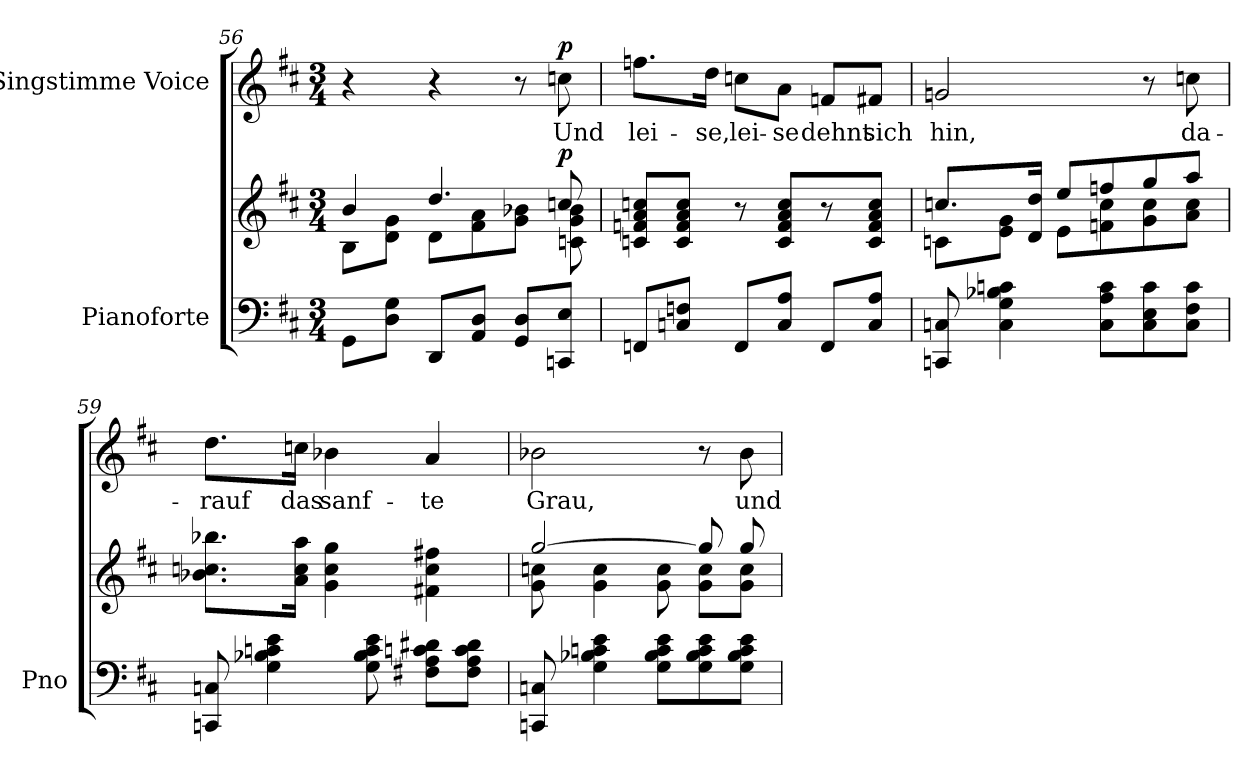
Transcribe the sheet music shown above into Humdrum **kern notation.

**kern	**kern	**dynam	**kern	**text	**dynam
*part2	*part2	*part2	*part1	*part1	*part1
*staff3	*staff2	*staff2/3	*staff1	*staff1	*staff1
*I"Pianoforte	*	*	*I"Singstimme Voice	*	*
*I'Pno	*	*	*	*	*
*clefF4	*clefG2	*	*clefG2	*	*
*k[f#c#]	*k[f#c#]	*	*k[f#c#]	*	*
*M3/4	*M3/4	*	*M3/4	*	*
=56	=56	=56	=56	=56	=56
*	*^	*	*	*	*
8GG\L	4b/	8B\L	.	4r	.	.
8D\ 8G\J	.	8d\ 8g\J	.	.	.	.
8DD/L	4.dd/	8d\L	.	4r	.	.
8AA/ 8D/J	.	8f#\ 8a\	.	.	.	.
8GG/ 8D/L	.	8g\ 8b-X\J	.	8r	.	.
!	!	!	!LO:DY:a	!	!LO:LY:b	!LO:DY:a
8CCn/ 8E/J	8ccn/	8cn\ 8g\ 8b-\	p	8ccn\	Und	p
=57	=57	=57	=57	=57	=57	=57
!	!	!	!	!	!LO:LY:b	!
*	*v	*v	*	*	*	*
8FFn/L	8cn/ 8fn/ 8a/ 8ccn/L	.	8.ffn\L	lei-	.
8Cn/ 8Fn/J	8c/ 8f/ 8a/ 8cc/J	.	.	.	.
!	!	!	!	!LO:LY:b	!
.	.	.	16dd\Jk	-se,	.
!	!	!	!	!LO:LY:b	!
8FF/L	8r	.	8ccn\L	lei-	.
!	!	!	!	!LO:LY:b	!
8C/ 8A/J	8c/ 8f/ 8a/ 8cc/L	.	8a\J	-se	.
!	!	!	!	!LO:LY:b	!
8FF/L	8r	.	8fn/L	dehnt	.
!	!	!	!	!LO:LY:b	!
8C/ 8A/J	8c/ 8f/ 8a/ 8cc/J	.	8f#X/J	sich	.
=58	=58	=58	=58	=58	=58
*	*^	*	*	*	*
!	!	!	!	!	!LO:LY:b	!
8CCn/ 8Cn/	8.ccn/L	8cn\L	.	2gn/	hin,	.
4C\ 4G\ 4B-X\ 4cn\	.	8e\ 8g\J	.	.	.	.
.	16d/ 16dd/Jk	.	.	.	.	.
.	8ee/L	8e\L	.	.	.	.
8C\ 8A\ 8c\L	8ffn/	8fn\ 8cc\	.	.	.	.
8C\ 8E\ 8c\	8gg/	8g\ 8cc\	.	8r	.	.
!	!	!	!	!	!LO:LY:b	!
8C\ 8F#\ 8c\J	8aa/J	8a\ 8cc\J	.	8ccn\	da-	.
=59	=59	=59	=59	=59	=59	=59
!	!	!	!	!	!LO:LY:b	!
*	*v	*v	*	*	*	*
8CCn/ 8Cn/	8.b-X\ 8.ccn\ 8.bb-X\L	.	8.dd\L	-rauf	.
4G\ 4B-X\ 4cn\ 4e\	.	.	.	.	.
!	!	!	!	!LO:LY:b	!
.	16a\ 16cc\ 16aa\Jk	.	16ccn\Jk	das	.
!	!	!	!	!LO:LY:b	!
.	4g\ 4cc\ 4gg\	.	4b-X\	sanf-	.
8G\ 8B-\ 8c\ 8e\	.	.	.	.	.
!	!	!	!	!LO:LY:b	!
8F#X\ 8A\ 8cn\ 8d#X\L	4f#X\ 4cc\ 4ff#X\	.	4a/	-te	.
8F#\ 8A\ 8c\ 8d#\J	.	.	.	.	.
!!LO:LB:g=z
=60	=60	=60	=60	=60	=60
*	*^	*	*	*	*
!	!	!	!	!	!LO:LY:b	!
8CCn/ 8Cn/	[2gg/	8g\ 8ccn\	.	2b-X\	Grau,	.
4G\ 4B-X\ 4cn\ 4e\	.	4g\ 4cc\	.	.	.	.
8G\ 8B-\ 8c\ 8e\L	.	8g\ 8cc\	.	.	.	.
8G\ 8B-\ 8c\ 8e\	8gg/]	8g\ 8cc\L	.	8r	.	.
!	!	!	!	!	!LO:LY:b	!
8G\ 8B-\ 8c\ 8e\J	8gg/	8g\ 8cc\J	.	8b-\	und	.
*	*v	*v	*	*	*	*
=	=	=	=	=	=
*-	*-	*-	*-	*-	*-
